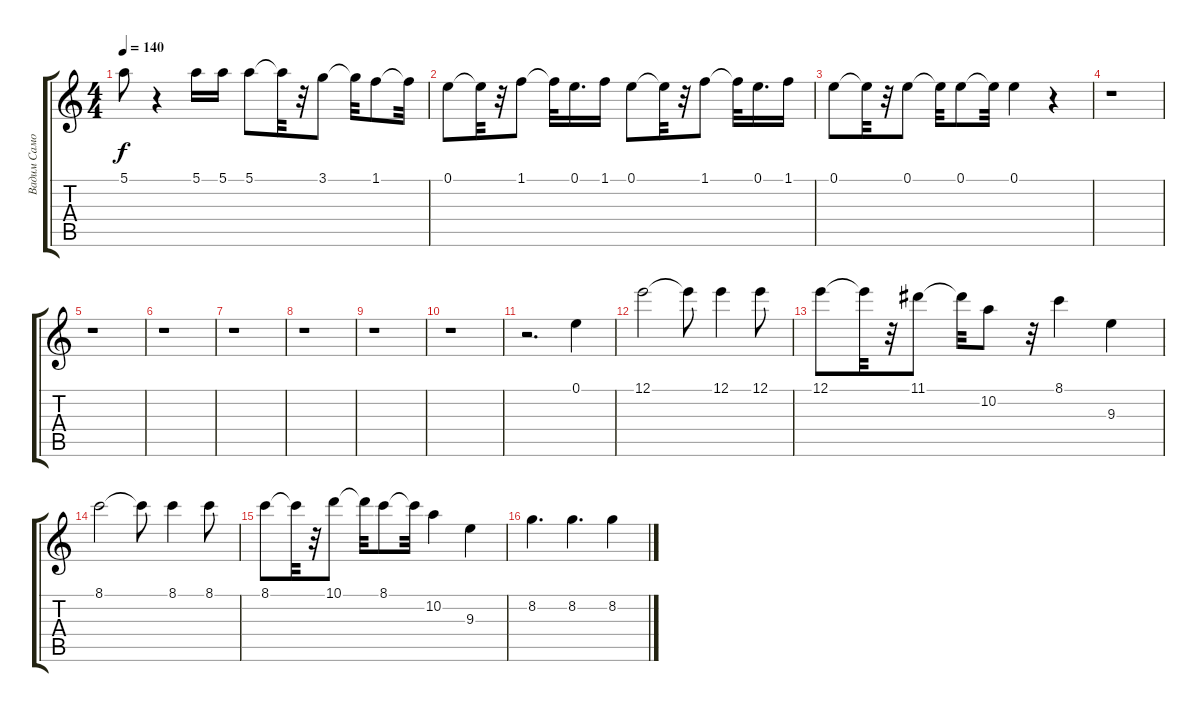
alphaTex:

\track ("Вадим Самойлов" "Вадим Само") {instrument distortionguitar}
\staff {score tabs}
\tuning (E4 B3 G3 D3 A2 E2) {hide}
\ts (4 4)
\tempo 140
\clef g2
\ks c
5.1.8{dy f} r.4 5.1.16 5.1.16 5.1.8 5.1{t}.32 r.32 3.1.8 3.1{t}.32 1.1.8 1.1{t}.32 |
0.1.8 0.1{t}.32 r.32 1.1.8 1.1{t}.32 0.1.16{d} 1.1.16 0.1.8 0.1{t}.32 r.32 1.1.8 1.1{t}.32 0.1.16{d} 1.1.16 |
0.1.8 0.1{t}.32 r.32 0.1.8 0.1{t}.32 0.1.8 0.1{t}.32 0.1.4 r.4 |
r.1 |
r.1 |
r.1 |
r.1 |
r.1 |
r.1 |
r.1 |
r.2{d} 0.1.4 |
12.1.2 12.1{t}.8 12.1.4 12.1.8 |
12.1.8 12.1{t}.32 r.32 11.1.8 11.1{t}.32 10.2.8 r.32 8.1.4 9.3.4 |
8.1.2 8.1{t}.8 8.1.4 8.1.8 |
8.1.8 8.1{t}.32 r.32 10.1.8 10.1{t}.32 8.1.8 8.1{t}.32 10.2.4 9.3.4 |
8.2.4{d} 8.2.4{d} 8.2.4
